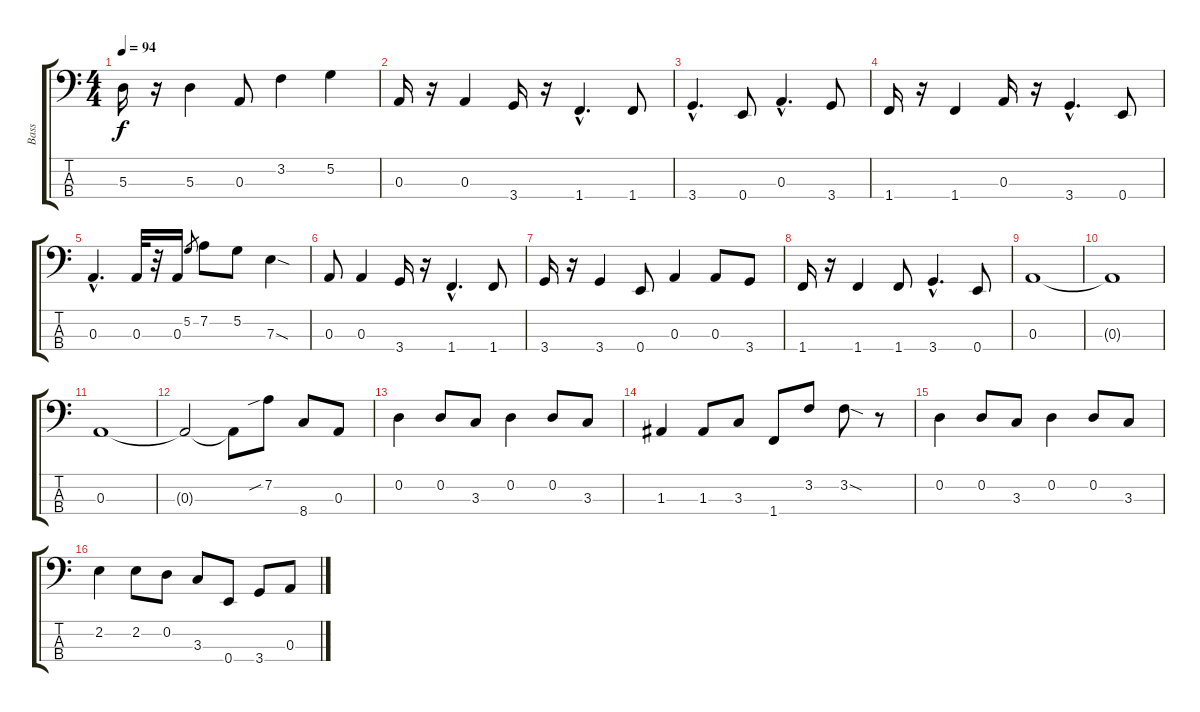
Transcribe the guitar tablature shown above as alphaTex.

\track ("Bass" "Bass") {instrument electricbassfinger}
\staff {score tabs}
\tuning (G2 D2 A1 E1) {hide}
\ts (4 4)
\tempo 94
\clef f4
\ks c
5.3.16{dy f} r.16 5.3.4 0.3.8 3.2.4 5.2.4 |
0.3.16 r.16 0.3.4 3.4.16 r.16 1.4{hac}.4{d} 1.4.8 |
3.4{hac}.4{d} 0.4.8 0.3{hac}.4{d} 3.4.8 |
1.4.16 r.16 1.4.4 0.3.16 r.16 3.4{hac}.4{d} 0.4.8 |
0.3{hac}.4{d} 0.3.32 r.32 0.3.16 5.2.8{gr} 7.2.8 5.2.8 7.3{sod}.4 |
0.3.8 0.3.4 3.4.16 r.16 1.4{hac}.4{d} 1.4.8 |
3.4.16 r.16 3.4.4 0.4.8 0.3.4 0.3.8 3.4.8 |
1.4.16 r.16 1.4.4 1.4.8 3.4{hac}.4{d} 0.4.8 |
0.3.1 |
0.3{t}.1 |
0.3.1 |
0.3{t}.2 0.3{t}.8 7.2{sib}.8 8.4.8 0.3.8 |
0.2.4 0.2.8 3.3.8 0.2.4 0.2.8 3.3.8 |
1.3.4 1.3.8 3.3.8 1.4.8 3.2.8 3.2{sod}.8 r.8 |
0.2.4 0.2.8 3.3.8 0.2.4 0.2.8 3.3.8 |
2.2.4 2.2.8 0.2.8 3.3.8 0.4.8 3.4.8 0.3.8
